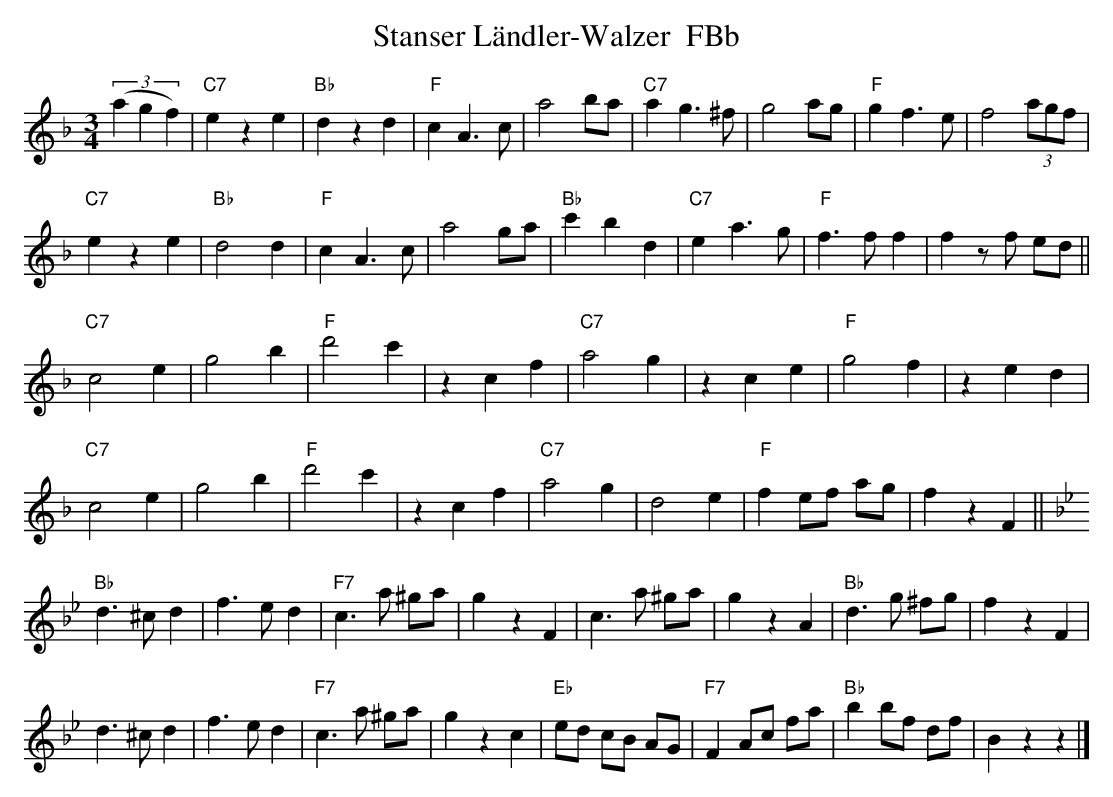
X:1
T: Stanser L\"andler-Walzer  FBb
M:3/4
L:1/4
K:F
((3agf) | "C7"eze | "Bb"dzd | "F"cA>c | a2 b/a/ | "C7"ag>^f | g2 a/g/ | "F"gf>e | f2 (3a/g/f/ |
"C7"eze | "Bb"d2d | "F"cA>c | a2 g/a/ | "Bb"c'bd | "C7"ea>g | "F"f>ff | f z/f/ e/d/ ||
"C7"c2e | g2b | "F"d'2c' | zcf | "C7"a2g | zce | "F"g2f | zed |
"C7"c2e | g2b | "F"d'2c' | zcf | "C7"a2g | d2e | "F"f e/f/ a/g/ | fzF || [K:Bb]
"Bb"d>^cd | f>ed | "F7"c>a ^g/a/ | gzF | c>a ^g/a/ | gzA | "Bb"d>g ^f/g/ | fzF |
d>^cd | f>ed | "F7"c>a ^g/a/ | gzc | [L:1/8] "Eb"ed cB AG | "F7"F2 Ac fa | "Bb"b2 bf df | B2z2z2 |]
